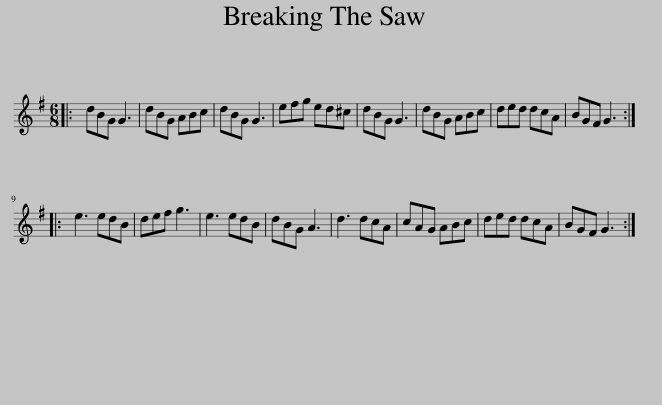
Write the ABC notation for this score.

X:1
L:1/8
M:6/8
I:linebreak $
K:G
V:1 treble
V:1
|: dBG G3 | dBG ABc | dBG G3 | efg ed^c | dBG G3 | %5
 dBG ABc | ded dcA | BGF G3 ::$ e3 edB | def g3 | %10
 e3 edB | dBG A3 | d3 dcA | cAG ABc | ded dcA | %15
 BGF G3 :| %16
